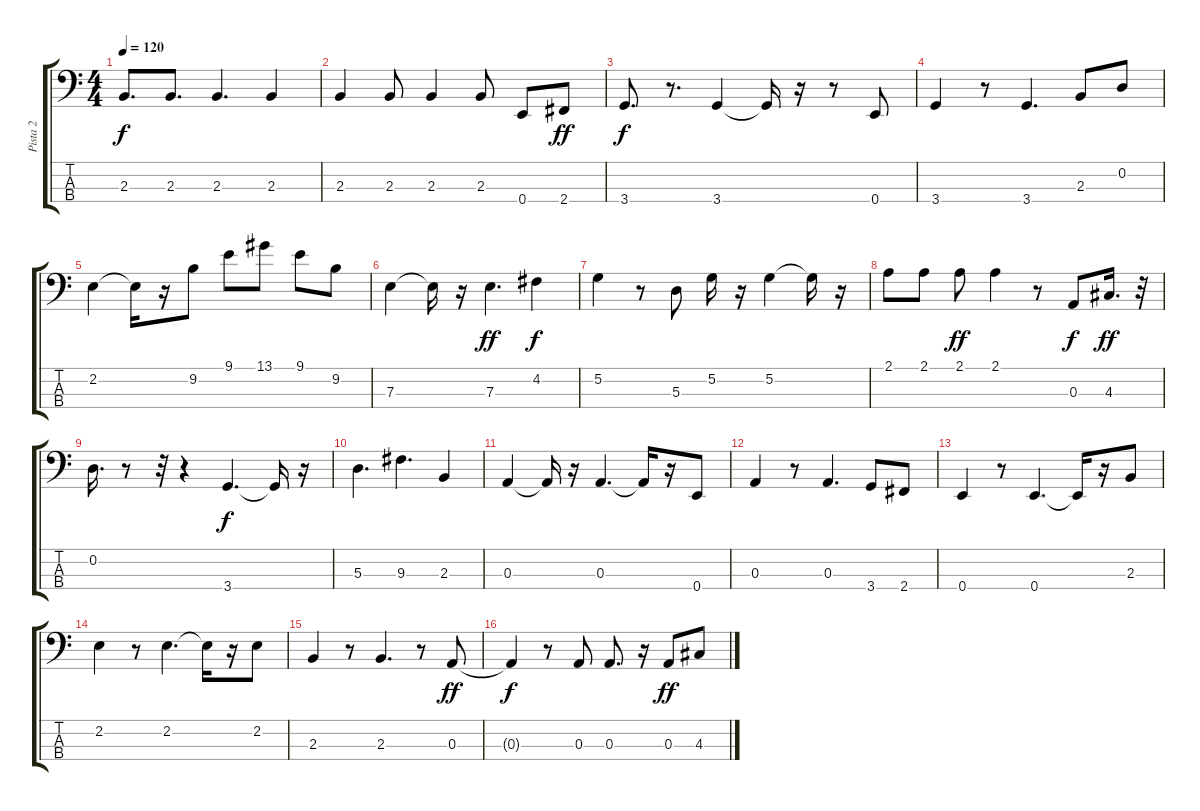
\track ("Pista 2" "Pista 2") {instrument electricbassfinger}
\staff {score tabs}
\tuning (G2 D2 A1 E1) {hide}
\ts (4 4)
\tempo 120
\clef f4
\ks c
2.3.8{d dy f} 2.3.8{d} 2.3.4{d} 2.3.4 |
2.3.4 2.3.8 2.3.4 2.3.8 0.4.8 2.4.8{dy ff} |
3.4.8{d dy f} r.8{d} 3.4.4 3.4{t}.16 r.16 r.8 0.4.8 |
3.4.4 r.8 3.4.4{d} 2.3.8 0.2.8 |
2.2.4 2.2{t}.16 r.16 9.2.8 9.1.8 13.1.8 9.1.8 9.2.8 |
7.3.4 7.3{t}.16 r.16 7.3.4{d dy ff} 4.2.4{dy f} |
5.2.4 r.8 5.3.8 5.2.16 r.16 5.2.4 5.2{t}.16 r.16 |
2.1.8 2.1.8 2.1.8{dy ff} 2.1.4 r.8 0.3.8{dy f} 4.3.16{d dy ff} r.32 |
0.2.16{d} r.8 r.32 r.4 3.4.4{d dy f} 3.4{t}.16 r.16 |
5.3.4{d} 9.3.4{d} 2.3.4 |
0.3.4 0.3{t}.16 r.16 0.3.4{d} 0.3{t}.16 r.16 0.4.8 |
0.3.4 r.8 0.3.4{d} 3.4.8 2.4.8 |
0.4.4 r.8 0.4.4{d} 0.4{t}.16 r.16 2.3.8 |
2.2.4 r.8 2.2.4{d} 2.2{t}.16 r.16 2.2.8 |
2.3.4 r.8 2.3.4{d} r.8 0.3.8{dy ff} |
0.3{t}.4{dy f} r.8 0.3.8 0.3.8{d} r.16 0.3.8{dy ff} 4.3.8
